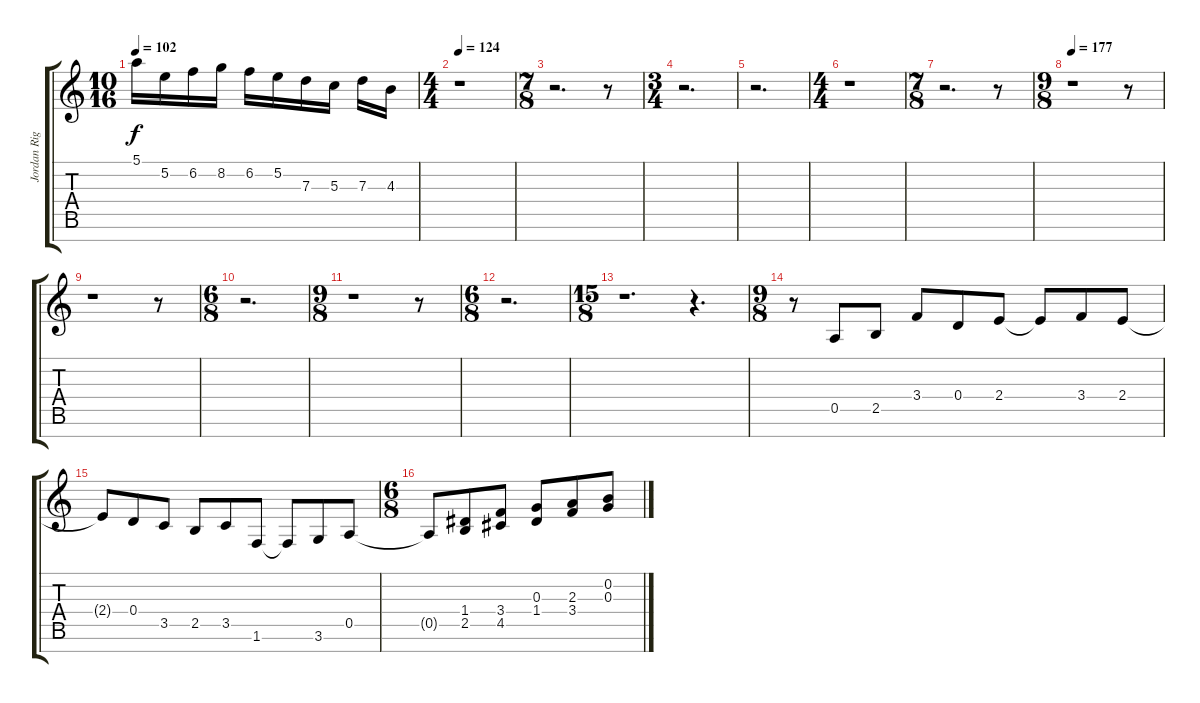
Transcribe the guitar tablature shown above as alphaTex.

\track ("Jordan Right Hand" "Jordan Rig") {instrument fx1rain}
\staff {score tabs}
\tuning (E5 B4 G4 D4 A3 E3 B2) {hide}
\ts (10 16)
\tempo 102
\clef g2
\ks c
5.1.16{dy f} 5.2.16 6.2.16 8.2.16 6.2.16 5.2.16 7.3.16 5.3.16 7.3.16 4.3.16 |
\ts (4 4)
\tempo 124
r.1 |
\ts (7 8)
r.2{d} r.8 |
\ts (3 4)
r.2{d} |
r.2{d} |
\ts (4 4)
r.1 |
\ts (7 8)
r.2{d} r.8 |
\ts (9 8)
\tempo 177
r.1 r.8 |
r.1 r.8 |
\ts (6 8)
r.2{d} |
\ts (9 8)
r.1 r.8 |
\ts (6 8)
r.2{d} |
\ts (15 8)
r.1{d} r.4{d} |
\ts (9 8)
r.8 0.5.8 2.5.8 3.4.8 0.4.8 2.4.8 2.4{t}.8 3.4.8 2.4.8 |
2.4{t}.8 0.4.8 3.5.8 2.5.8 3.5.8 1.6.8 1.6{t}.8 3.6.8 0.5.8 |
\ts (6 8)
0.5{t}.8 (1.4 2.5).8 (3.4 4.5).8 (0.3 1.4).8 (2.3 3.4).8 (0.2 0.3).8
